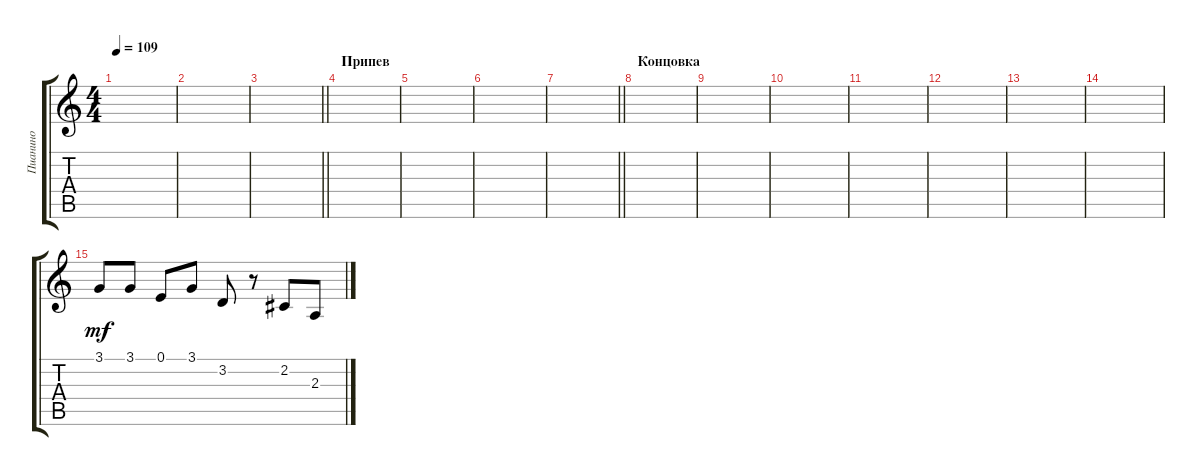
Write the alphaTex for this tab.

\track ("Пианино" "Пианино") {instrument electricpiano2}
\staff {score tabs}
\tuning (E4 B3 G3 D3 A2 E2) {hide}
\ts (4 4)
\tempo 109
\clef g2
\ks c
|
|
\barLineRight lightlight
|
\section ("" "Припев")
|
|
|
\barLineRight lightlight
|
\section ("" "Концовка")
|
|
|
|
|
|
|
3.1.8{dy mf} 3.1.8 0.1.8 3.1.8 3.2.8 r.8 2.2.8 2.3.8
